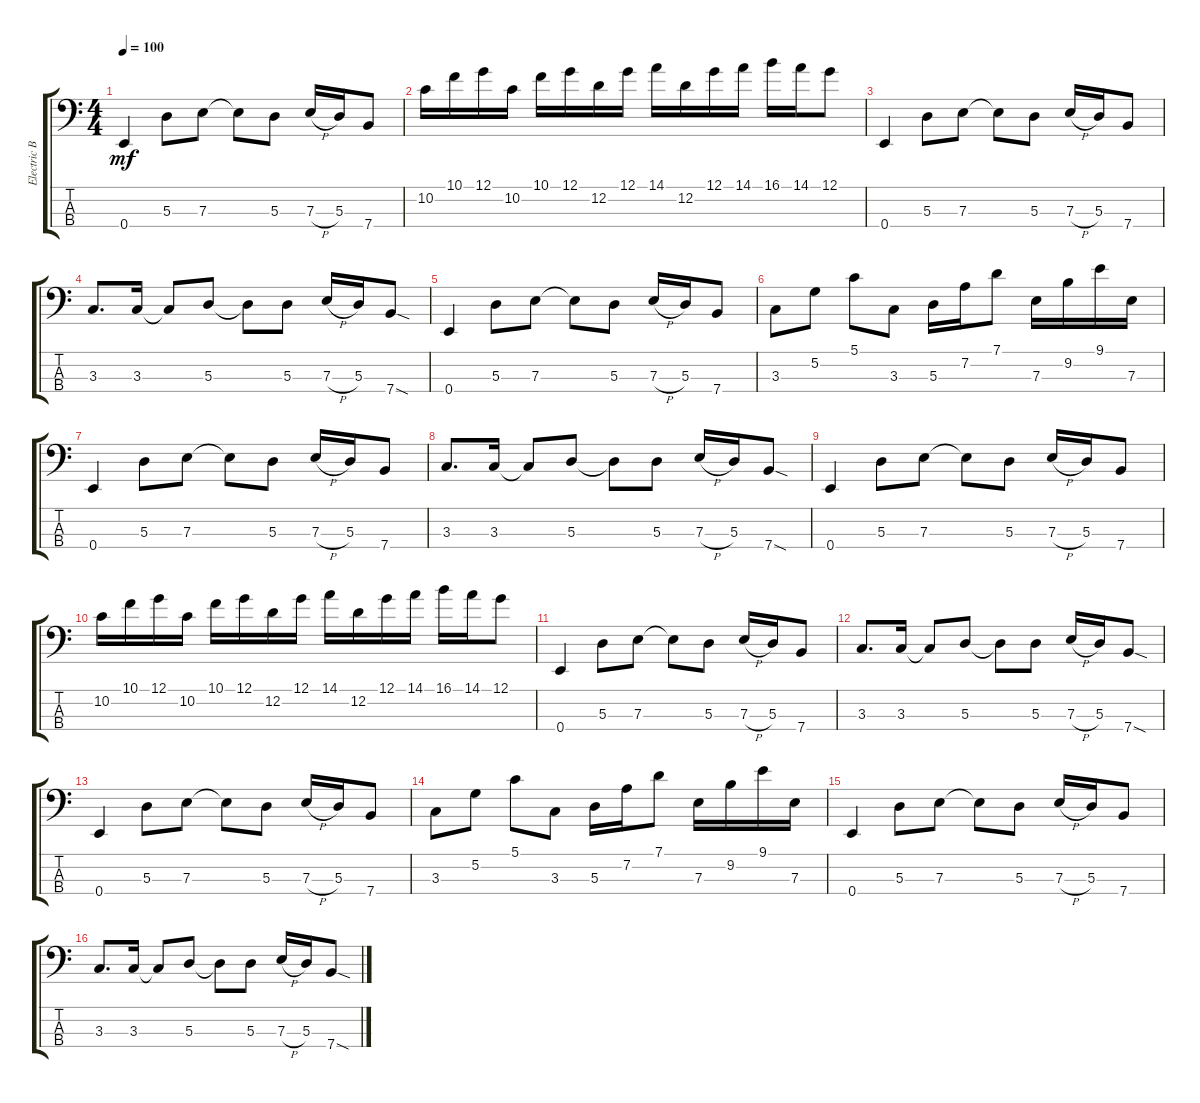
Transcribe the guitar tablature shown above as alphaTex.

\track ("Electric Bass (Harris)" "Electric B") {instrument electricbassfinger}
\staff {score tabs}
\tuning (G2 D2 A1 E1) {hide}
\ts (4 4)
\tempo 100
\clef f4
\ks c
0.4.4{dy mf} 5.3.8 7.3.8 7.3{t}.8 5.3.8 7.3{h}.16 5.3.16 7.4.8 |
10.2.16 10.1.16 12.1.16 10.2.16 10.1.16 12.1.16 12.2.16 12.1.16 14.1.16 12.2.16 12.1.16 14.1.16 16.1.16 14.1.16 12.1.8 |
0.4.4 5.3.8 7.3.8 7.3{t}.8 5.3.8 7.3{h}.16 5.3.16 7.4.8 |
3.3.8{d} 3.3.16 3.3{t}.8 5.3.8 5.3{t}.8 5.3.8 7.3{h}.16 5.3.16 7.4{sod}.8 |
0.4.4 5.3.8 7.3.8 7.3{t}.8 5.3.8 7.3{h}.16 5.3.16 7.4.8 |
3.3.8 5.2.8 5.1.8 3.3.8 5.3.16 7.2.16 7.1.8 7.3.16 9.2.16 9.1.16 7.3.16 |
0.4.4 5.3.8 7.3.8 7.3{t}.8 5.3.8 7.3{h}.16 5.3.16 7.4.8 |
3.3.8{d} 3.3.16 3.3{t}.8 5.3.8 5.3{t}.8 5.3.8 7.3{h}.16 5.3.16 7.4{sod}.8 |
0.4.4 5.3.8 7.3.8 7.3{t}.8 5.3.8 7.3{h}.16 5.3.16 7.4.8 |
10.2.16 10.1.16 12.1.16 10.2.16 10.1.16 12.1.16 12.2.16 12.1.16 14.1.16 12.2.16 12.1.16 14.1.16 16.1.16 14.1.16 12.1.8 |
0.4.4 5.3.8 7.3.8 7.3{t}.8 5.3.8 7.3{h}.16 5.3.16 7.4.8 |
3.3.8{d} 3.3.16 3.3{t}.8 5.3.8 5.3{t}.8 5.3.8 7.3{h}.16 5.3.16 7.4{sod}.8 |
0.4.4 5.3.8 7.3.8 7.3{t}.8 5.3.8 7.3{h}.16 5.3.16 7.4.8 |
3.3.8 5.2.8 5.1.8 3.3.8 5.3.16 7.2.16 7.1.8 7.3.16 9.2.16 9.1.16 7.3.16 |
0.4.4 5.3.8 7.3.8 7.3{t}.8 5.3.8 7.3{h}.16 5.3.16 7.4.8 |
3.3.8{d} 3.3.16 3.3{t}.8 5.3.8 5.3{t}.8 5.3.8 7.3{h}.16 5.3.16 7.4{sod}.8
